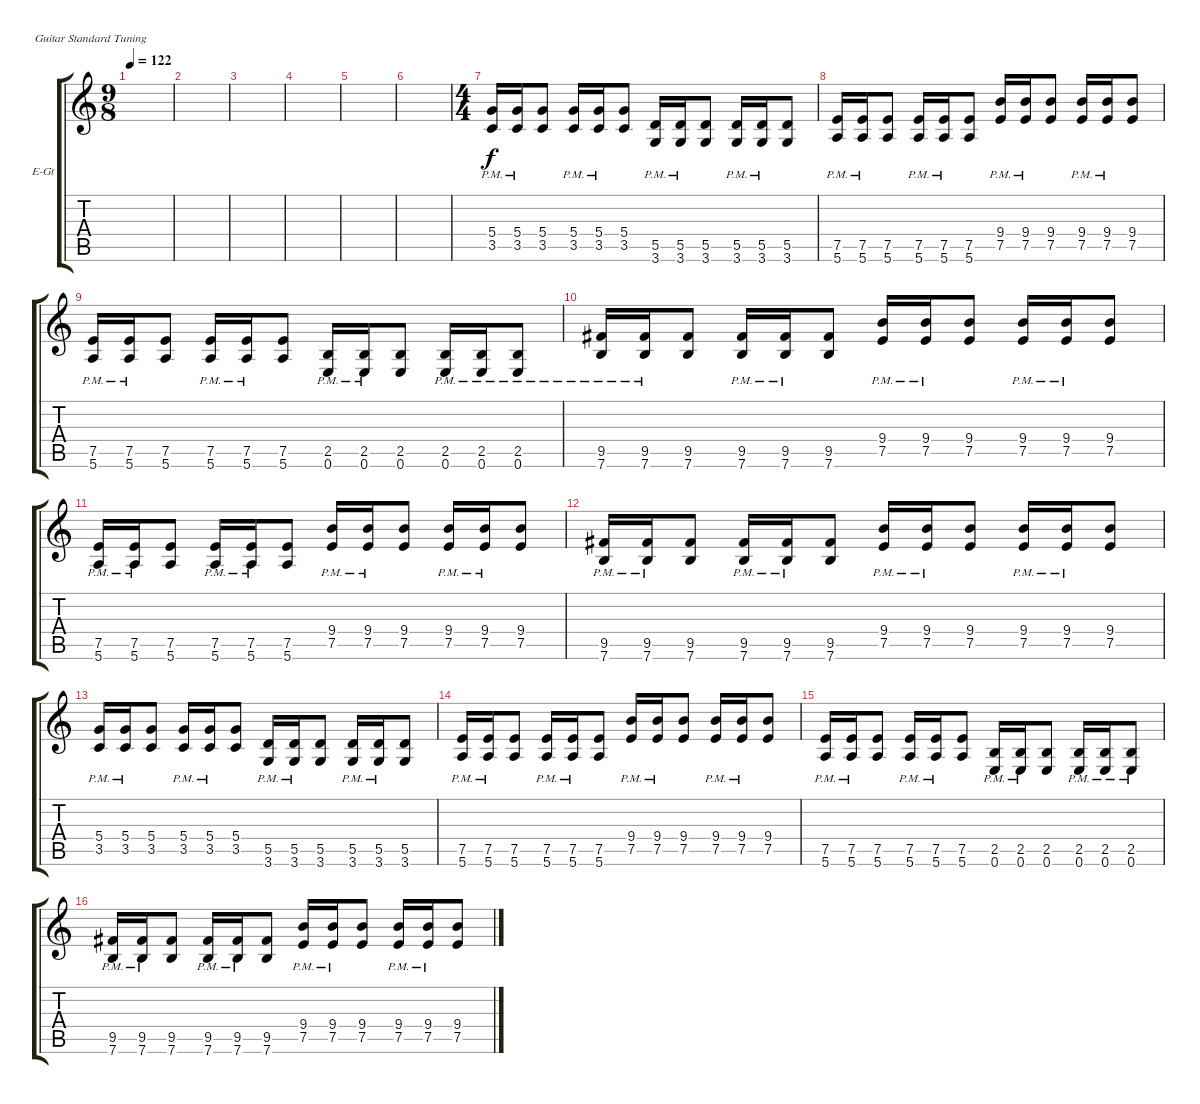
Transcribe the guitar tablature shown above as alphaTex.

\defaultSystemsLayout 4
\bracketExtendMode groupsimilarinstruments
\firstSystemTrackNameOrientation horizontal
\otherSystemsTrackNameOrientation horizontal
\track ("Electric Guitar" "E-Gt") {instrument electricguitarclean}
\staff {score tabs}
\tuning (E4 B3 G3 D3 A2 E2)
\ts (9 8)
\tempo 122
\clef g2
\ks c
|
|
|
|
|
|
\ts (4 4)
(3.5{pm} 5.4).16 (3.5{pm} 5.4).16 (3.5 5.4).8 (3.5{pm} 5.4).16 (3.5{pm} 5.4).16 (3.5 5.4).8 (3.6{pm} 5.5{pm}).16 (5.5{pm} 3.6{pm}).16 (5.5 3.6).8 (5.5{pm} 3.6{pm}).16 (5.5{pm} 3.6{pm}).16 (5.5 3.6).8 |
(5.6{pm} 7.5{pm}).16 (7.5{pm} 5.6{pm}).16 (5.6 7.5).8 (5.6{pm} 7.5{pm}).16 (7.5{pm} 5.6{pm}).16 (5.6 7.5).8 (7.5{pm} 9.4{pm}).16 (7.5{pm} 9.4{pm}).16 (7.5 9.4).8 (7.5{pm} 9.4).16 (7.5{pm} 9.4).16 (7.5 9.4).8 |
(5.6{pm} 7.5{pm}).16 (7.5{pm} 5.6{pm}).16 (5.6 7.5).8 (5.6{pm} 7.5{pm}).16 (7.5{pm} 5.6{pm}).16 (5.6 7.5).8 (0.6{pm} 2.5{pm}).16 (2.5{pm} 0.6{pm}).16 (2.5 0.6).8 (2.5{pm} 0.6{pm}).16 (2.5{pm} 0.6{pm}).16 (2.5{pm} 0.6{pm}).8 |
(7.6{pm} 9.5{pm}).16 (9.5{pm} 7.6{pm}).16 (7.6 9.5).8 (7.6{pm} 9.5{pm}).16 (9.5{pm} 7.6{pm}).16 (7.6 9.5).8 (7.5{pm} 9.4{pm}).16 (7.5{pm} 9.4{pm}).16 (7.5 9.4).8 (7.5{pm} 9.4).16 (7.5{pm} 9.4).16 (7.5 9.4).8 |
(5.6{pm} 7.5{pm}).16 (7.5{pm} 5.6{pm}).16 (5.6 7.5).8 (5.6{pm} 7.5{pm}).16 (7.5{pm} 5.6{pm}).16 (5.6 7.5).8 (7.5{pm} 9.4{pm}).16 (7.5{pm} 9.4{pm}).16 (7.5 9.4).8 (7.5{pm} 9.4).16 (7.5{pm} 9.4).16 (7.5 9.4).8 |
(7.6{pm} 9.5{pm}).16 (9.5{pm} 7.6{pm}).16 (7.6 9.5).8 (7.6{pm} 9.5{pm}).16 (9.5{pm} 7.6{pm}).16 (7.6 9.5).8 (7.5{pm} 9.4{pm}).16 (7.5{pm} 9.4{pm}).16 (7.5 9.4).8 (7.5{pm} 9.4).16 (7.5{pm} 9.4).16 (7.5 9.4).8 |
(3.5{pm} 5.4).16 (3.5{pm} 5.4).16 (3.5 5.4).8 (3.5{pm} 5.4).16 (3.5{pm} 5.4).16 (3.5 5.4).8 (3.6{pm} 5.5{pm}).16 (5.5{pm} 3.6{pm}).16 (5.5 3.6).8 (5.5{pm} 3.6{pm}).16 (5.5{pm} 3.6{pm}).16 (5.5 3.6).8 |
(5.6{pm} 7.5{pm}).16 (7.5{pm} 5.6{pm}).16 (5.6 7.5).8 (5.6{pm} 7.5{pm}).16 (7.5{pm} 5.6{pm}).16 (5.6 7.5).8 (7.5{pm} 9.4{pm}).16 (7.5{pm} 9.4{pm}).16 (7.5 9.4).8 (7.5{pm} 9.4).16 (7.5{pm} 9.4).16 (7.5 9.4).8 |
(5.6{pm} 7.5{pm}).16 (7.5{pm} 5.6{pm}).16 (5.6 7.5).8 (5.6{pm} 7.5{pm}).16 (7.5{pm} 5.6{pm}).16 (5.6 7.5).8 (0.6{pm} 2.5{pm}).16 (2.5{pm} 0.6{pm}).16 (2.5 0.6).8 (2.5{pm} 0.6{pm}).16 (2.5{pm} 0.6{pm}).16 (2.5{pm} 0.6{pm}).8 |
(7.6{pm} 9.5{pm}).16 (9.5{pm} 7.6{pm}).16 (7.6 9.5).8 (7.6{pm} 9.5{pm}).16 (9.5{pm} 7.6{pm}).16 (7.6 9.5).8 (7.5{pm} 9.4{pm}).16 (7.5{pm} 9.4{pm}).16 (7.5 9.4).8 (7.5{pm} 9.4).16 (7.5{pm} 9.4).16 (7.5 9.4).8
